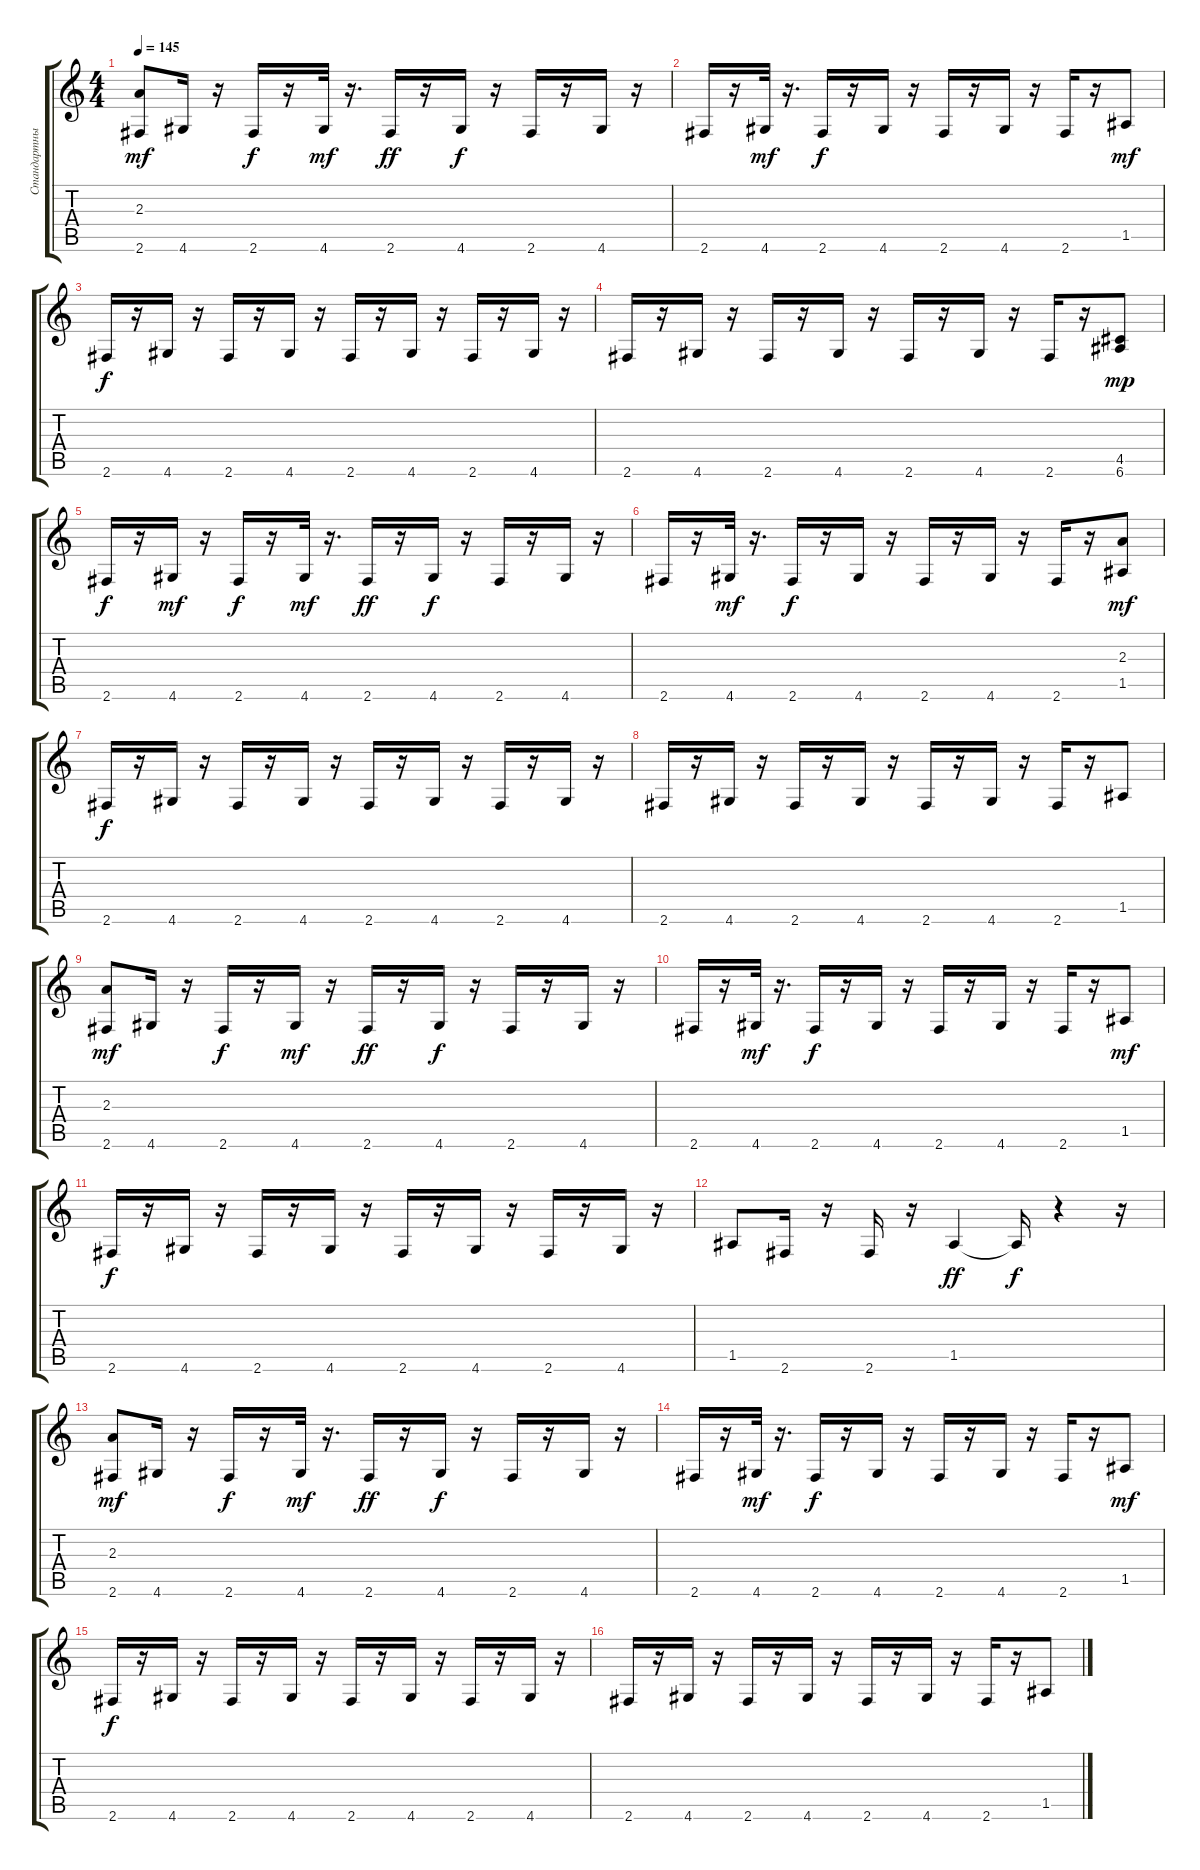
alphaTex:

\track ("Стандартный Набор" "Стандартны") {instrument electricbasspick}
\staff {score tabs}
\tuning (E4 B3 G3 D3 A2 E2) {hide}
\ts (4 4)
\tempo 145
\clef g2
\ks c
(2.3 2.6).8{dy mf} 4.6.16 r.16 2.6.16{dy f} r.16 4.6.32{dy mf} r.16{d} 2.6.16{dy ff} r.16 4.6.16{dy f} r.16 2.6.16 r.16 4.6.16 r.16 |
2.6.16 r.16 4.6.32{dy mf} r.16{d} 2.6.16{dy f} r.16 4.6.16 r.16 2.6.16 r.16 4.6.16 r.16 2.6.16 r.16 1.5.8{dy mf} |
2.6.16{dy f} r.16 4.6.16 r.16 2.6.16 r.16 4.6.16 r.16 2.6.16 r.16 4.6.16 r.16 2.6.16 r.16 4.6.16 r.16 |
2.6.16 r.16 4.6.16 r.16 2.6.16 r.16 4.6.16 r.16 2.6.16 r.16 4.6.16 r.16 2.6.16 r.16 (4.5 6.6).8{dy mp} |
2.6.16{dy f} r.16 4.6.16{dy mf} r.16 2.6.16{dy f} r.16 4.6.32{dy mf} r.16{d} 2.6.16{dy ff} r.16 4.6.16{dy f} r.16 2.6.16 r.16 4.6.16 r.16 |
2.6.16 r.16 4.6.32{dy mf} r.16{d} 2.6.16{dy f} r.16 4.6.16 r.16 2.6.16 r.16 4.6.16 r.16 2.6.16 r.16 (2.3 1.5).8{dy mf} |
2.6.16{dy f} r.16 4.6.16 r.16 2.6.16 r.16 4.6.16 r.16 2.6.16 r.16 4.6.16 r.16 2.6.16 r.16 4.6.16 r.16 |
2.6.16 r.16 4.6.16 r.16 2.6.16 r.16 4.6.16 r.16 2.6.16 r.16 4.6.16 r.16 2.6.16 r.16 1.5.8 |
(2.3 2.6).8{dy mf} 4.6.16 r.16 2.6.16{dy f} r.16 4.6.16{dy mf} r.16 2.6.16{dy ff} r.16 4.6.16{dy f} r.16 2.6.16 r.16 4.6.16 r.16 |
2.6.16 r.16 4.6.32{dy mf} r.16{d} 2.6.16{dy f} r.16 4.6.16 r.16 2.6.16 r.16 4.6.16 r.16 2.6.16 r.16 1.5.8{dy mf} |
2.6.16{dy f} r.16 4.6.16 r.16 2.6.16 r.16 4.6.16 r.16 2.6.16 r.16 4.6.16 r.16 2.6.16 r.16 4.6.16 r.16 |
1.5.8 2.6.16 r.16 2.6.16 r.16 1.5.4{dy ff} 1.5{t}.16{dy f} r.4 r.16 |
(2.3 2.6).8{dy mf} 4.6.16 r.16 2.6.16{dy f} r.16 4.6.32{dy mf} r.16{d} 2.6.16{dy ff} r.16 4.6.16{dy f} r.16 2.6.16 r.16 4.6.16 r.16 |
2.6.16 r.16 4.6.32{dy mf} r.16{d} 2.6.16{dy f} r.16 4.6.16 r.16 2.6.16 r.16 4.6.16 r.16 2.6.16 r.16 1.5.8{dy mf} |
2.6.16{dy f} r.16 4.6.16 r.16 2.6.16 r.16 4.6.16 r.16 2.6.16 r.16 4.6.16 r.16 2.6.16 r.16 4.6.16 r.16 |
2.6.16 r.16 4.6.16 r.16 2.6.16 r.16 4.6.16 r.16 2.6.16 r.16 4.6.16 r.16 2.6.16 r.16 1.5.8
